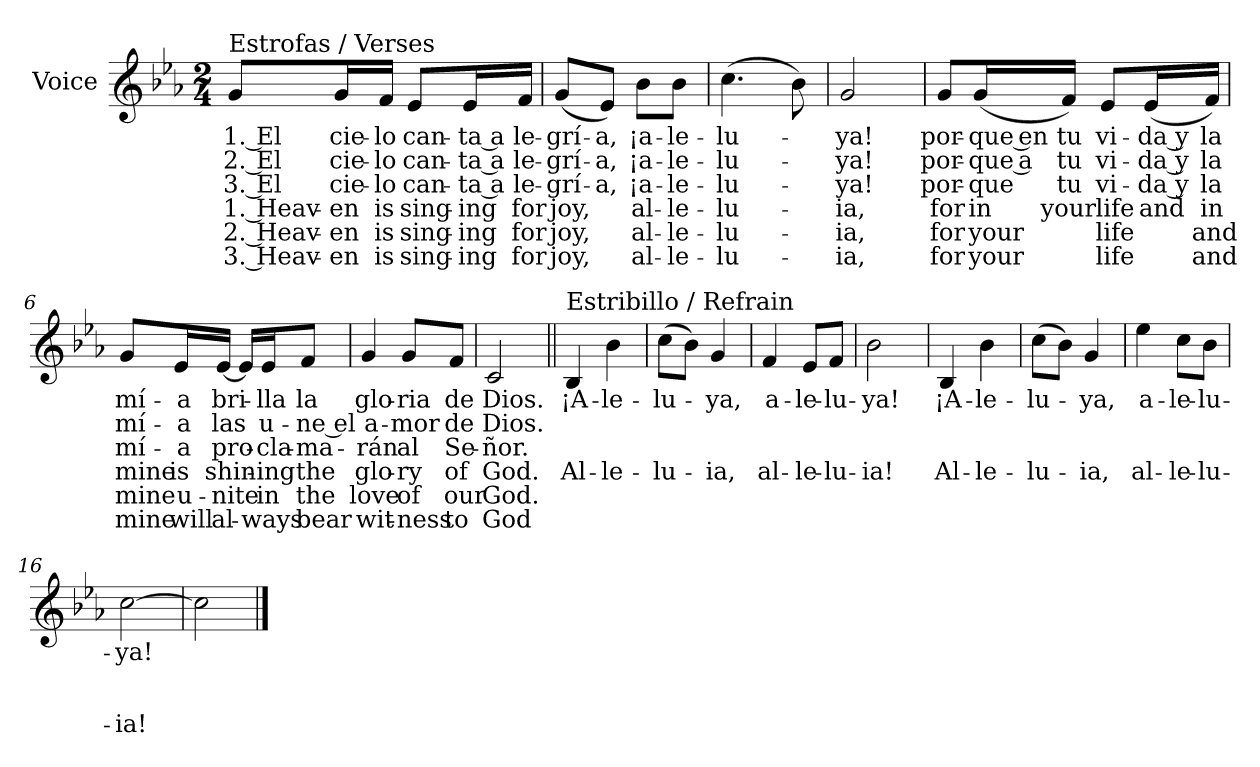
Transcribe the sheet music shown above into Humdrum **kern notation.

**kern	**text	**text	**text	**text	**text	**text
*part1	*part1	*part1	*part1	*part1	*part1	*part1
*staff1	*staff1	*staff1	*staff1	*staff1	*staff1	*staff1
*I"Voice	*	*	*	*	*	*
*I'Vo.	*	*	*	*	*	*
*clefG2	*	*	*	*	*	*
*k[b-e-a-]	*	*	*	*	*	*
*M2/4	*	*	*	*	*	*
*MM100	*	*	*	*	*	*
=1	=1	=1	=1	=1	=1	=1
!LO:TX:a:t=Estrofas / Verses	!	!	!	!	!	!
!	!LO:LY:b	!LO:LY:b	!LO:LY:b	!LO:LY:b	!LO:LY:b	!LO:LY:b
8g/L	1. El	2. El	3. El	1. Heav-	2. Heav-	3. Heav-
!	!LO:LY:b	!LO:LY:b	!LO:LY:b	!LO:LY:b	!LO:LY:b	!LO:LY:b
16g/L	cie-	cie-	cie-	-en	-en	-en
!	!LO:LY:b	!LO:LY:b	!LO:LY:b	!LO:LY:b	!LO:LY:b	!LO:LY:b
16f/JJ	-lo	-lo	-lo	is	is	is
!	!LO:LY:b	!LO:LY:b	!LO:LY:b	!LO:LY:b	!LO:LY:b	!LO:LY:b
8e-/L	can-	can-	can-	sing-	sing-	sing-
!	!LO:LY:b	!LO:LY:b	!LO:LY:b	!LO:LY:b	!LO:LY:b	!LO:LY:b
16e-/L	ta a	ta a	ta a	-ing	-ing	-ing
!	!LO:LY:b	!LO:LY:b	!LO:LY:b	!LO:LY:b	!LO:LY:b	!LO:LY:b
16f/JJ	le-	-le-	-le-	for	for	for
=2	=2	=2	=2	=2	=2	=2
!	!LO:LY:b	!LO:LY:b	!LO:LY:b	!LO:LY:b	!LO:LY:b	!LO:LY:b
(<8g/L	-grí-	-grí-	-grí-	joy,	joy,	joy,
!	!LO:LY:b	!LO:LY:b	!LO:LY:b	!	!	!
8e-/J)	-a,	-a,	-a,	.	.	.
!	!LO:LY:b	!LO:LY:b	!LO:LY:b	!LO:LY:b	!LO:LY:b	!LO:LY:b
8b-\L	¡a-	¡a-	¡a-	al-	al-	al-
!	!LO:LY:b	!LO:LY:b	!LO:LY:b	!LO:LY:b	!LO:LY:b	!LO:LY:b
8b-\J	-le-	-le-	-le-	-le-	-le-	-le-
=3	=3	=3	=3	=3	=3	=3
!	!LO:LY:b	!LO:LY:b	!LO:LY:b	!LO:LY:b	!LO:LY:b	!LO:LY:b
(>4.cc\	-lu-	-lu-	-lu-	-lu-	-lu-	-lu-
8b-\)	.	.	.	.	.	.
=4	=4	=4	=4	=4	=4	=4
!	!LO:LY:b	!LO:LY:b	!LO:LY:b	!LO:LY:b	!LO:LY:b	!LO:LY:b
2g/	-ya!	-ya!	-ya!	-ia,	-ia,	-ia,
!!LO:LB:g=z
=5	=5	=5	=5	=5	=5	=5
!	!LO:LY:b	!LO:LY:b	!LO:LY:b	!LO:LY:b	!LO:LY:b	!LO:LY:b
8g/L	por-	por-	por-	for	for	for
!	!LO:LY:b	!LO:LY:b	!LO:LY:b	!LO:LY:b	!LO:LY:b	!LO:LY:b
(<16g/L	que en	que a	-que	in	your	your
!	!LO:LY:b	!LO:LY:b	!LO:LY:b	!LO:LY:b	!	!
16f/JJ)	tu	tu	tu	your	.	.
!	!LO:LY:b	!LO:LY:b	!LO:LY:b	!LO:LY:b	!LO:LY:b	!LO:LY:b
8e-/L	vi-	vi-	vi-	life	life	life
!	!LO:LY:b	!LO:LY:b	!LO:LY:b	!LO:LY:b	!	!
(<16e-/L	da y	da y	da y	and	.	.
!	!LO:LY:b	!LO:LY:b	!LO:LY:b	!LO:LY:b	!LO:LY:b	!LO:LY:b
16f/JJ)	la	la	la	in	and	and
=6	=6	=6	=6	=6	=6	=6
!	!LO:LY:b	!LO:LY:b	!LO:LY:b	!LO:LY:b	!LO:LY:b	!LO:LY:b
8g/L	mí-	mí-	mí-	mine	mine	mine
!	!LO:LY:b	!LO:LY:b	!LO:LY:b	!LO:LY:b	!LO:LY:b	!LO:LY:b
16e-/L	-a	-a	-a	is	u-	will
!	!LO:LY:b	!LO:LY:b	!LO:LY:b	!LO:LY:b	!LO:LY:b	!LO:LY:b
[16e-/JJ	bri-	las	pro-	shin-	-nite	al-
16e-/LL]	.	.	.	.	.	.
!	!LO:LY:b	!LO:LY:b	!LO:LY:b	!LO:LY:b	!LO:LY:b	!LO:LY:b
16e-/J	-lla	u-	-cla-	-ing	in	-ways
!	!LO:LY:b	!LO:LY:b	!LO:LY:b	!LO:LY:b	!LO:LY:b	!LO:LY:b
8f/J	la	ne el	-ma-	the	the	bear
=7	=7	=7	=7	=7	=7	=7
!	!LO:LY:b	!LO:LY:b	!LO:LY:b	!LO:LY:b	!LO:LY:b	!LO:LY:b
4g/	glo-	a-	-rán	glo-	love	wit-
!	!LO:LY:b	!LO:LY:b	!LO:LY:b	!LO:LY:b	!LO:LY:b	!LO:LY:b
8g/L	-ria	-mor	al	-ry	of	-ness
!	!LO:LY:b	!LO:LY:b	!LO:LY:b	!LO:LY:b	!LO:LY:b	!LO:LY:b
8f/J	de	de	Se-	of	our	to
=8	=8	=8	=8	=8	=8	=8
!	!LO:LY:b	!LO:LY:b	!LO:LY:b	!LO:LY:b	!LO:LY:b	!LO:LY:b
2c/	Dios.	Dios.	-ñor.	God.	God.	God
!!LO:LB:g=z
=9||	=9||	=9||	=9||	=9||	=9||	=9||
!LO:TX:a:t=Estribillo / Refrain	!	!	!	!	!	!
!	!LO:LY:b	!	!	!LO:LY:b	!	!
4B-/	¡A-	.	.	Al-	.	.
!	!LO:LY:b	!	!	!LO:LY:b	!	!
4b-\	-le-	.	.	-le-	.	.
=10	=10	=10	=10	=10	=10	=10
!	!LO:LY:b	!	!	!LO:LY:b	!	!
(>8cc\L	-lu-	.	.	-lu-	.	.
8b-\J)	.	.	.	.	.	.
!	!LO:LY:b	!	!	!LO:LY:b	!	!
4g/	-ya,	.	.	-ia,	.	.
=11	=11	=11	=11	=11	=11	=11
!	!LO:LY:b	!	!	!LO:LY:b	!	!
4f/	a-	.	.	al-	.	.
!	!LO:LY:b	!	!	!LO:LY:b	!	!
8e-/L	-le-	.	.	-le-	.	.
!	!LO:LY:b	!	!	!LO:LY:b	!	!
8f/J	-lu-	.	.	-lu-	.	.
=12	=12	=12	=12	=12	=12	=12
!	!LO:LY:b	!	!	!LO:LY:b	!	!
2b-\	-ya!	.	.	-ia!	.	.
=13	=13	=13	=13	=13	=13	=13
!	!LO:LY:b	!	!	!LO:LY:b	!	!
4B-/	¡A-	.	.	Al-	.	.
!	!LO:LY:b	!	!	!LO:LY:b	!	!
4b-\	-le-	.	.	-le-	.	.
=14	=14	=14	=14	=14	=14	=14
!	!LO:LY:b	!	!	!LO:LY:b	!	!
(>8cc\L	-lu-	.	.	-lu-	.	.
8b-\J)	.	.	.	.	.	.
!	!LO:LY:b	!	!	!LO:LY:b	!	!
4g/	-ya,	.	.	-ia,	.	.
=15	=15	=15	=15	=15	=15	=15
!	!LO:LY:b	!	!	!LO:LY:b	!	!
4ee-\	a-	.	.	al-	.	.
!	!LO:LY:b	!	!	!LO:LY:b	!	!
8cc\L	-le-	.	.	-le-	.	.
!	!LO:LY:b	!	!	!LO:LY:b	!	!
8b-\J	-lu-	.	.	-lu-	.	.
=16	=16	=16	=16	=16	=16	=16
!	!LO:LY:b	!	!	!LO:LY:b	!	!
[2cc\	-ya!	.	.	-ia!	.	.
=17	=17	=17	=17	=17	=17	=17
2cc\]	.	.	.	.	.	.
==	==	==	==	==	==	==
*-	*-	*-	*-	*-	*-	*-
